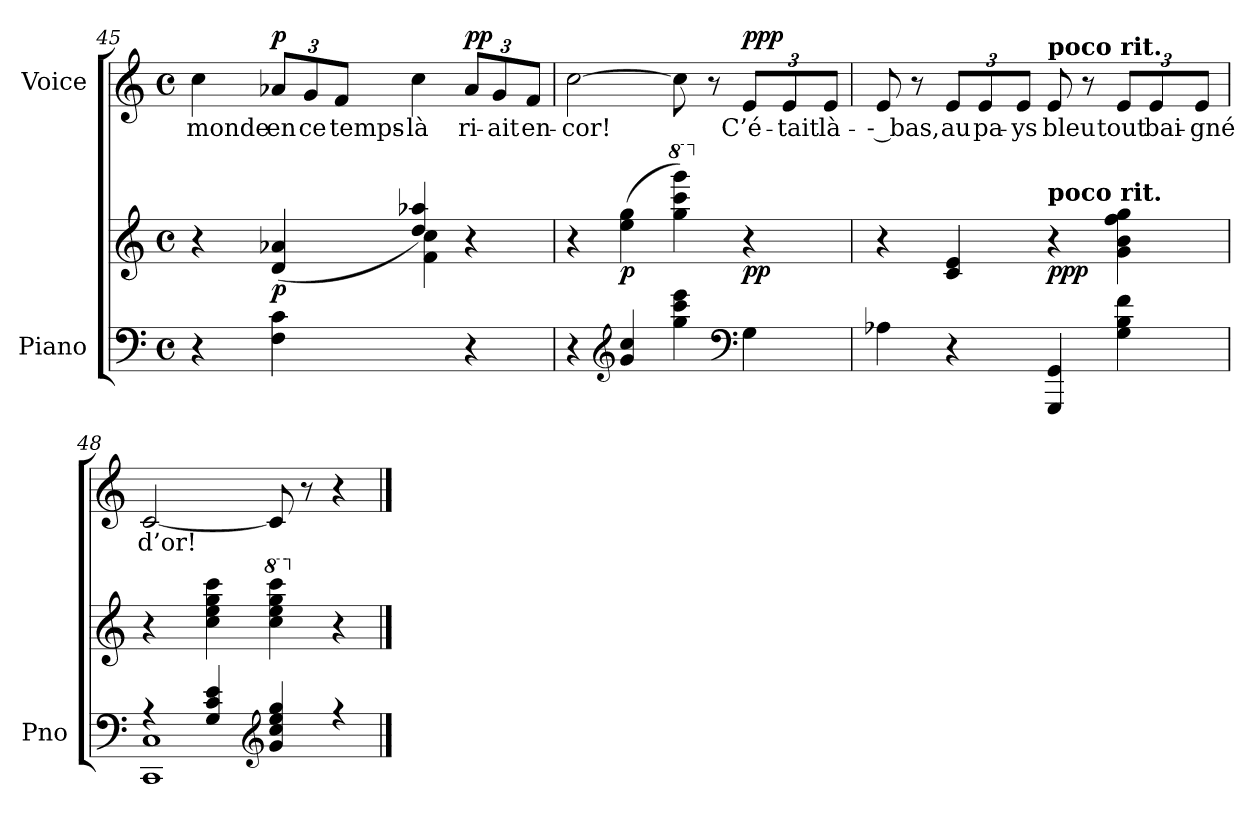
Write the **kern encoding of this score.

**kern	**kern	**dynam	**kern	**text	**dynam
*part2	*part2	*part2	*part1	*part1	*part1
*staff3	*staff2	*staff2/3	*staff1	*staff1	*staff1
*I"Piano	*	*	*I"Voice	*	*
*I'Pno	*	*	*	*	*
!!LO:LB:g=z
*clefF4	*clefG2	*	*clefG2	*	*
*k[]	*k[]	*	*k[]	*	*
*M4/4	*M4/4	*	*M4/4	*	*
*met(c)	*met(c)	*	*met(c)	*	*
=45	=45	=45	=45	=45	=45
*	*^	*	*	*	*
!	!	!	!	!	!LO:LY:b	!
4r	4r	2ryy	.	4cc\	monde	.
!	!	!	!LO:DY:b	!	!LO:LY:b	!LO:DY:a
(<4F\ 4c\	(>4d/ 4a-X/	.	p	12a-X/L	en	p
!	!	!	!	!	!LO:LY:b	!
.	.	.	.	12g/	ce	.
!	!	!	!	!	!LO:LY:b	!
.	.	.	.	12f/J	temps-	.
!	!	!	!	!	!LO:LY:b	!
4ryy	4dd/ 4aa-X/)	4f\ 4cc\)	.	4cc\	-là	.
!	!	!	!	!	!LO:LY:b	!LO:DY:a
4r	4r	4ryy	.	12a-/L	ri-	pp
!	!	!	!	!	!LO:LY:b	!
.	.	.	.	12g/	-ait	.
!	!	!	!	!	!LO:LY:b	!
.	.	.	.	12f/J	en-	.
*	*v	*v	*	*	*	*
=46	=46	=46	=46	=46	=46
!	!	!	!	!LO:LY:b	!
4r	4r	.	[2cc\	-cor!	.
*clefG2	*	*	*	*	*
!	!	!LO:DY:b	!	!	!
4g/ 4cc/	(4ee\ 4gg\	p	.	.	.
*	*8va	*	*	*	*
4gg\ 4ccc\ 4eee\	4ggg\ 4cccc\ 4gggg\)	.	8cc\]	.	.
.	.	.	8r	.	.
*clefF4	*	*	*	*	*
*	*X8va	*	*	*	*
!	!	!LO:DY:b	!	!LO:LY:b	!LO:DY:a
4G\	4r	pp	12e/L	C’é-	ppp
!	!	!	!	!LO:LY:b	!
.	.	.	12e/	-tait	.
!	!	!	!	!LO:LY:b	!
.	.	.	12e/J	là-	.
!!LO:LB:g=z
=47	=47	=47	=47	=47	=47
!	!	!	!	!LO:LY:b	!
4A-X\	4r	.	8e/	-- bas,	.
.	.	.	8r	.	.
!	!	!	!	!LO:LY:b	!
4r	4c/ 4e/	.	12e/L	au	.
!	!	!	!	!LO:LY:b	!
.	.	.	12e/	pa-	.
!	!	!	!	!LO:LY:b	!
.	.	.	12e/J	-ys	.
!	!	!	!LO:TX:a:B:t=poco rit.	!	!
!	!LO:TX:a:B:t=poco rit.	!	!	!	!
!	!	!LO:DY:b	!	!LO:LY:b	!
4GGG/ 4GG/	4r	ppp	8e/	bleu	.
.	.	.	8r	.	.
!	!	!	!	!LO:LY:b	!
4G\ 4B\ 4f\	4g\ 4b\ 4ff\ 4gg\	.	12e/L	tout	.
!	!	!	!	!LO:LY:b	!
.	.	.	12e/	bai-	.
!	!	!	!	!LO:LY:b	!
.	.	.	12e/J	-gné	.
=48	=48	=48	=48	=48	=48
*^	*	*	*	*	*
!	!	!	!	!	!LO:LY:b	!
*	*	*	*	*^	*	*
4r	1CC 1C	4r	.	[2c/	8ryy	d’or!	.
.	.	.	.	.	8ryy	.	.
4G/ 4c/ 4e/	.	4cc\ 4ee\ 4gg\ 4ccc\	.	.	8ryy	.	.
.	.	.	.	.	8ryy	.	.
*clefG2	*	*	*	*	*	*	*
*	*	*8va	*	*	*	*	*
4g/ 4cc/ 4ee/ 4gg/	.	4ccc\ 4eee\ 4ggg\ 4cccc\	.	8c/]	2ryy	.	.
.	.	.	.	8r	.	.	.
*	*	*X8va	*	*	*	*	*
4r	.	4r	.	4r	.	.	.
*v	*v	*	*	*v	*v	*	*
==	==	==	==	==	==
*-	*-	*-	*-	*-	*-
